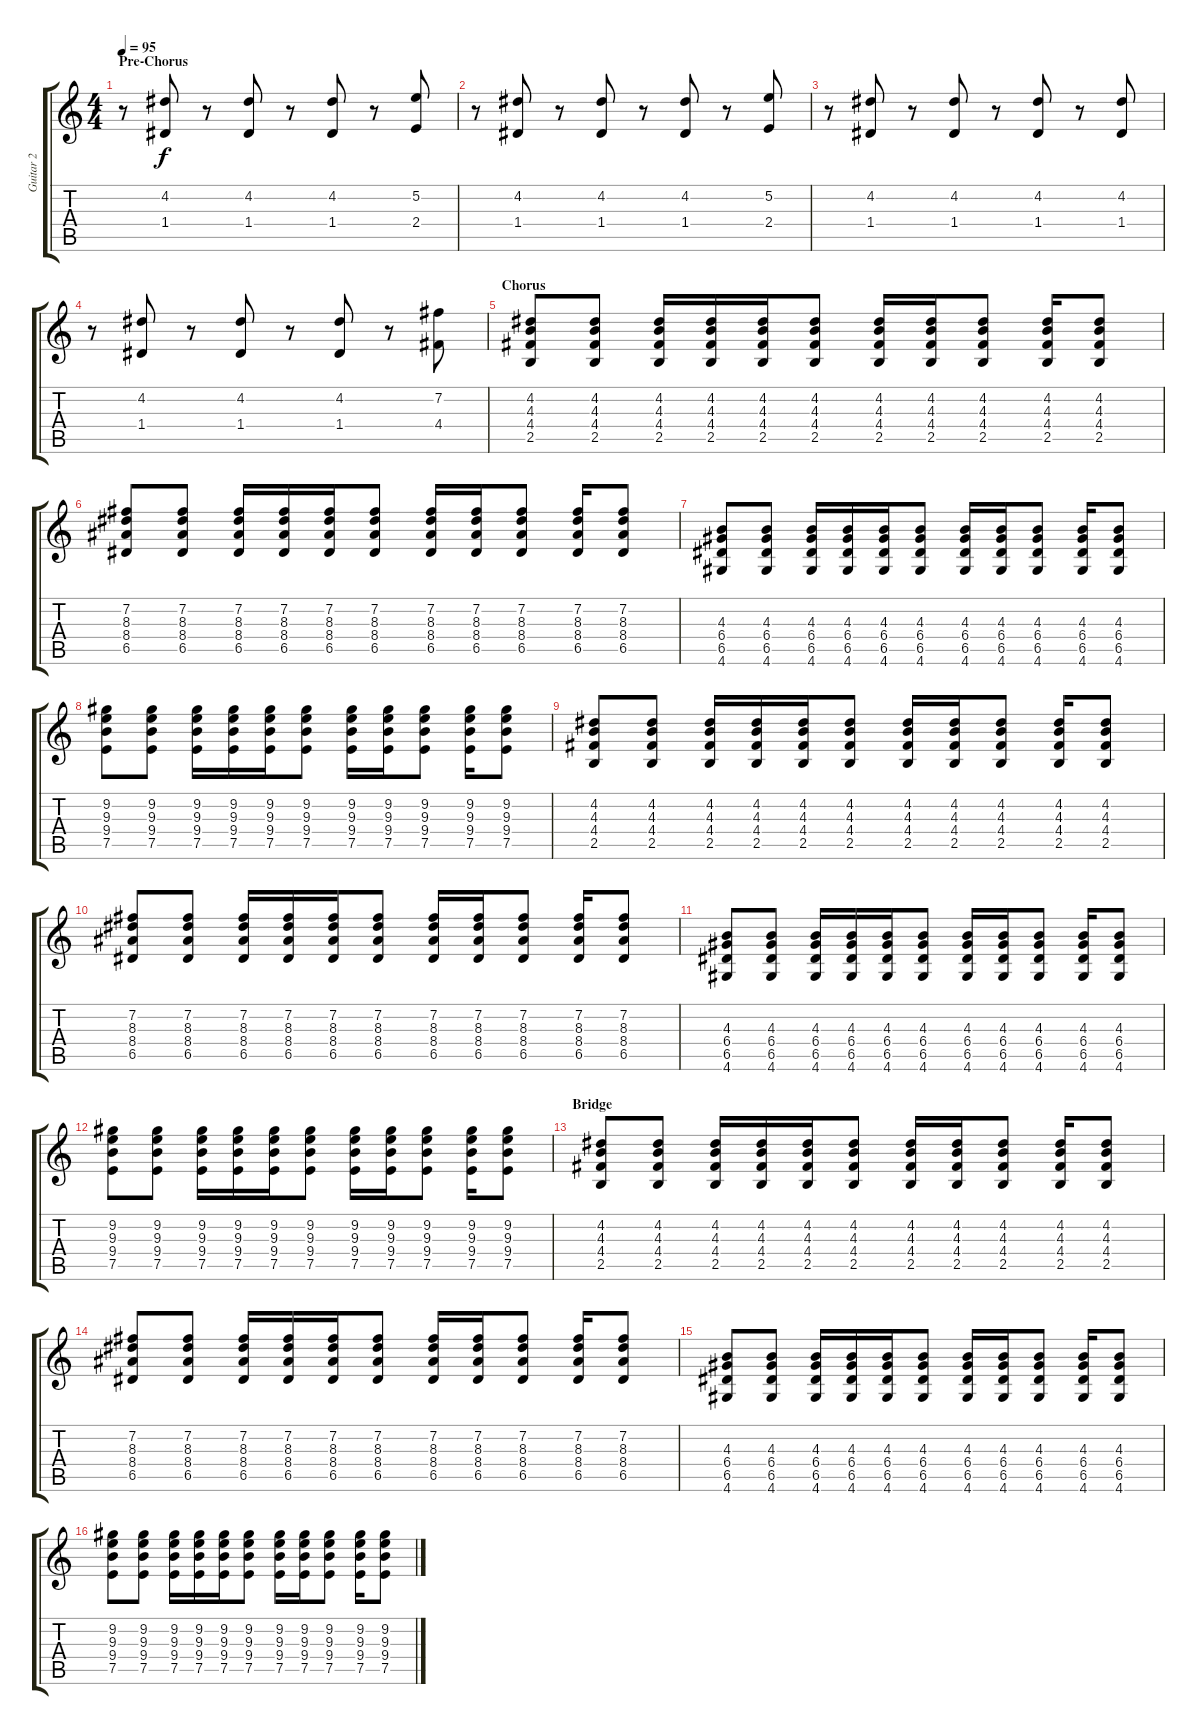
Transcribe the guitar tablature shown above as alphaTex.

\track ("Guitar 2" "Guitar 2") {instrument electricguitarclean}
\staff {score tabs}
\tuning (E4 B3 G3 D3 A2 E2) {hide}
\ts (4 4)
\section ("" "Pre-Chorus")
\tempo 95
\clef g2
\ks c
r.8{dy f} (4.2 1.4).8 r.8 (4.2 1.4).8 r.8 (4.2 1.4).8 r.8 (5.2 2.4).8 |
r.8 (4.2 1.4).8 r.8 (4.2 1.4).8 r.8 (4.2 1.4).8 r.8 (5.2 2.4).8 |
r.8 (4.2 1.4).8 r.8 (4.2 1.4).8 r.8 (4.2 1.4).8 r.8 (4.2 1.4).8 |
r.8 (4.2 1.4).8 r.8 (4.2 1.4).8 r.8 (4.2 1.4).8 r.8 (7.2 4.4).8 |
\section ("" "Chorus")
(4.2 4.3 4.4 2.5).8 (4.2 4.3 4.4 2.5).8 (4.2 4.3 4.4 2.5).16 (4.2 4.3 4.4 2.5).16 (4.2 4.3 4.4 2.5).16 (4.2 4.3 4.4 2.5).8 (4.2 4.3 4.4 2.5).16 (4.2 4.3 4.4 2.5).16 (4.2 4.3 4.4 2.5).8 (4.2 4.3 4.4 2.5).16 (4.2 4.3 4.4 2.5).8 |
(7.2 8.3 8.4 6.5).8 (7.2 8.3 8.4 6.5).8 (7.2 8.3 8.4 6.5).16 (7.2 8.3 8.4 6.5).16 (7.2 8.3 8.4 6.5).16 (7.2 8.3 8.4 6.5).8 (7.2 8.3 8.4 6.5).16 (7.2 8.3 8.4 6.5).16 (7.2 8.3 8.4 6.5).8 (7.2 8.3 8.4 6.5).16 (7.2 8.3 8.4 6.5).8 |
(4.3 6.4 6.5 4.6).8 (4.3 6.4 6.5 4.6).8 (4.3 6.4 6.5 4.6).16 (4.3 6.4 6.5 4.6).16 (4.3 6.4 6.5 4.6).16 (4.3 6.4 6.5 4.6).8 (4.3 6.4 6.5 4.6).16 (4.3 6.4 6.5 4.6).16 (4.3 6.4 6.5 4.6).8 (4.3 6.4 6.5 4.6).16 (4.3 6.4 6.5 4.6).8 |
(9.2 9.3 9.4 7.5).8 (9.2 9.3 9.4 7.5).8 (9.2 9.3 9.4 7.5).16 (9.2 9.3 9.4 7.5).16 (9.2 9.3 9.4 7.5).16 (9.2 9.3 9.4 7.5).8 (9.2 9.3 9.4 7.5).16 (9.2 9.3 9.4 7.5).16 (9.2 9.3 9.4 7.5).8 (9.2 9.3 9.4 7.5).16 (9.2 9.3 9.4 7.5).8 |
(4.2 4.3 4.4 2.5).8 (4.2 4.3 4.4 2.5).8 (4.2 4.3 4.4 2.5).16 (4.2 4.3 4.4 2.5).16 (4.2 4.3 4.4 2.5).16 (4.2 4.3 4.4 2.5).8 (4.2 4.3 4.4 2.5).16 (4.2 4.3 4.4 2.5).16 (4.2 4.3 4.4 2.5).8 (4.2 4.3 4.4 2.5).16 (4.2 4.3 4.4 2.5).8 |
(7.2 8.3 8.4 6.5).8 (7.2 8.3 8.4 6.5).8 (7.2 8.3 8.4 6.5).16 (7.2 8.3 8.4 6.5).16 (7.2 8.3 8.4 6.5).16 (7.2 8.3 8.4 6.5).8 (7.2 8.3 8.4 6.5).16 (7.2 8.3 8.4 6.5).16 (7.2 8.3 8.4 6.5).8 (7.2 8.3 8.4 6.5).16 (7.2 8.3 8.4 6.5).8 |
(4.3 6.4 6.5 4.6).8 (4.3 6.4 6.5 4.6).8 (4.3 6.4 6.5 4.6).16 (4.3 6.4 6.5 4.6).16 (4.3 6.4 6.5 4.6).16 (4.3 6.4 6.5 4.6).8 (4.3 6.4 6.5 4.6).16 (4.3 6.4 6.5 4.6).16 (4.3 6.4 6.5 4.6).8 (4.3 6.4 6.5 4.6).16 (4.3 6.4 6.5 4.6).8 |
(9.2 9.3 9.4 7.5).8 (9.2 9.3 9.4 7.5).8 (9.2 9.3 9.4 7.5).16 (9.2 9.3 9.4 7.5).16 (9.2 9.3 9.4 7.5).16 (9.2 9.3 9.4 7.5).8 (9.2 9.3 9.4 7.5).16 (9.2 9.3 9.4 7.5).16 (9.2 9.3 9.4 7.5).8 (9.2 9.3 9.4 7.5).16 (9.2 9.3 9.4 7.5).8 |
\section ("" "Bridge")
(4.2 4.3 4.4 2.5).8 (4.2 4.3 4.4 2.5).8 (4.2 4.3 4.4 2.5).16 (4.2 4.3 4.4 2.5).16 (4.2 4.3 4.4 2.5).16 (4.2 4.3 4.4 2.5).8 (4.2 4.3 4.4 2.5).16 (4.2 4.3 4.4 2.5).16 (4.2 4.3 4.4 2.5).8 (4.2 4.3 4.4 2.5).16 (4.2 4.3 4.4 2.5).8 |
(7.2 8.3 8.4 6.5).8 (7.2 8.3 8.4 6.5).8 (7.2 8.3 8.4 6.5).16 (7.2 8.3 8.4 6.5).16 (7.2 8.3 8.4 6.5).16 (7.2 8.3 8.4 6.5).8 (7.2 8.3 8.4 6.5).16 (7.2 8.3 8.4 6.5).16 (7.2 8.3 8.4 6.5).8 (7.2 8.3 8.4 6.5).16 (7.2 8.3 8.4 6.5).8 |
(4.3 6.4 6.5 4.6).8 (4.3 6.4 6.5 4.6).8 (4.3 6.4 6.5 4.6).16 (4.3 6.4 6.5 4.6).16 (4.3 6.4 6.5 4.6).16 (4.3 6.4 6.5 4.6).8 (4.3 6.4 6.5 4.6).16 (4.3 6.4 6.5 4.6).16 (4.3 6.4 6.5 4.6).8 (4.3 6.4 6.5 4.6).16 (4.3 6.4 6.5 4.6).8 |
(9.2 9.3 9.4 7.5).8 (9.2 9.3 9.4 7.5).8 (9.2 9.3 9.4 7.5).16 (9.2 9.3 9.4 7.5).16 (9.2 9.3 9.4 7.5).16 (9.2 9.3 9.4 7.5).8 (9.2 9.3 9.4 7.5).16 (9.2 9.3 9.4 7.5).16 (9.2 9.3 9.4 7.5).8 (9.2 9.3 9.4 7.5).16 (9.2 9.3 9.4 7.5).8
